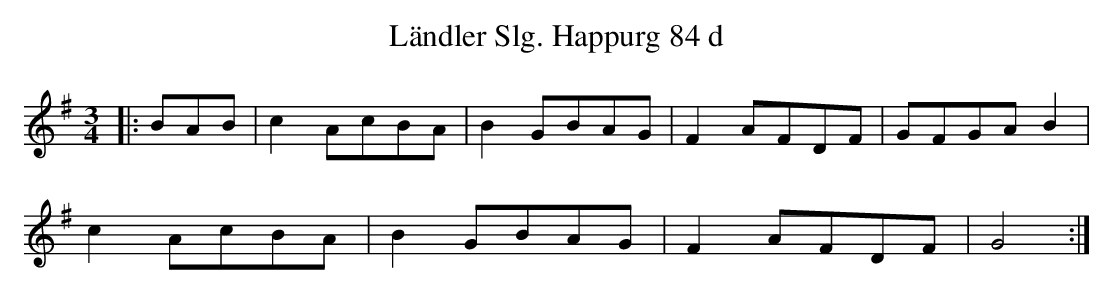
X:1
T:Ländler Slg. Happurg 84 d
M:3/4
L:1/4
K:G
|:B/A/B/|cA/c/B/A/|BG/B/A/G/|FA/F/D/F/|G/F/G/A/B|
cA/c/B/A/|BG/B/A/G/|FA/F/D/F/|G2:|
